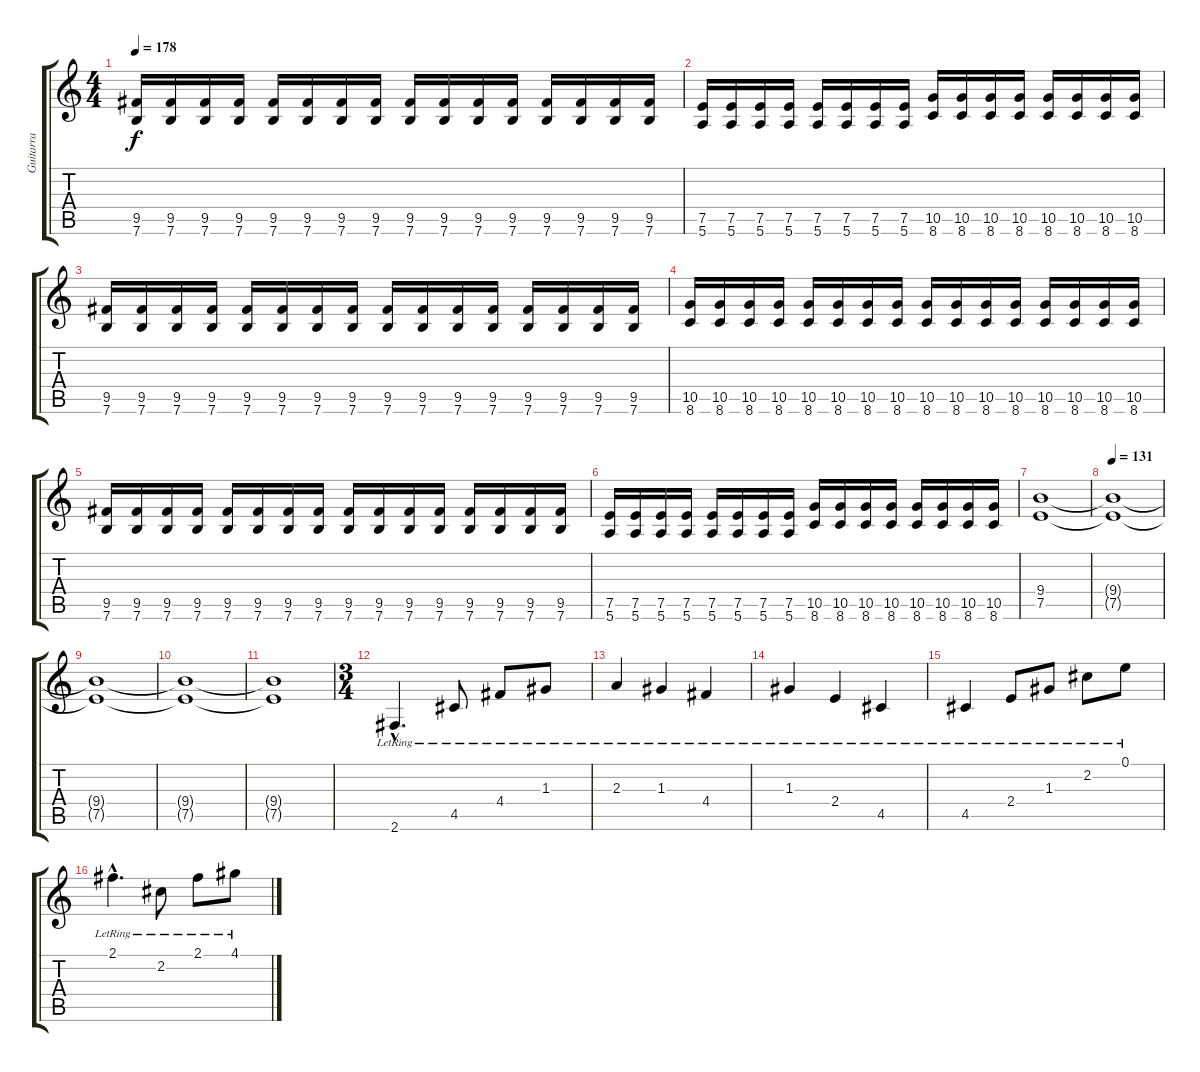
\track ("Guitarra" "Guitarra") {instrument distortionguitar}
\staff {score tabs}
\tuning (E4 B3 G3 D3 A2 E2) {hide}
\ts (4 4)
\tempo 178
\clef g2
\ks c
(9.5 7.6).16{dy f} (9.5 7.6).16 (9.5 7.6).16 (9.5 7.6).16 (9.5 7.6).16 (9.5 7.6).16 (9.5 7.6).16 (9.5 7.6).16 (9.5 7.6).16 (9.5 7.6).16 (9.5 7.6).16 (9.5 7.6).16 (9.5 7.6).16 (9.5 7.6).16 (9.5 7.6).16 (9.5 7.6).16 |
(7.5 5.6).16 (7.5 5.6).16 (7.5 5.6).16 (7.5 5.6).16 (7.5 5.6).16 (7.5 5.6).16 (7.5 5.6).16 (7.5 5.6).16 (10.5 8.6).16 (10.5 8.6).16 (10.5 8.6).16 (10.5 8.6).16 (10.5 8.6).16 (10.5 8.6).16 (10.5 8.6).16 (10.5 8.6).16 |
(9.5 7.6).16 (9.5 7.6).16 (9.5 7.6).16 (9.5 7.6).16 (9.5 7.6).16 (9.5 7.6).16 (9.5 7.6).16 (9.5 7.6).16 (9.5 7.6).16 (9.5 7.6).16 (9.5 7.6).16 (9.5 7.6).16 (9.5 7.6).16 (9.5 7.6).16 (9.5 7.6).16 (9.5 7.6).16 |
(10.5 8.6).16 (10.5 8.6).16 (10.5 8.6).16 (10.5 8.6).16 (10.5 8.6).16 (10.5 8.6).16 (10.5 8.6).16 (10.5 8.6).16 (10.5 8.6).16 (10.5 8.6).16 (10.5 8.6).16 (10.5 8.6).16 (10.5 8.6).16 (10.5 8.6).16 (10.5 8.6).16 (10.5 8.6).16 |
(9.5 7.6).16 (9.5 7.6).16 (9.5 7.6).16 (9.5 7.6).16 (9.5 7.6).16 (9.5 7.6).16 (9.5 7.6).16 (9.5 7.6).16 (9.5 7.6).16 (9.5 7.6).16 (9.5 7.6).16 (9.5 7.6).16 (9.5 7.6).16 (9.5 7.6).16 (9.5 7.6).16 (9.5 7.6).16 |
(7.5 5.6).16 (7.5 5.6).16 (7.5 5.6).16 (7.5 5.6).16 (7.5 5.6).16 (7.5 5.6).16 (7.5 5.6).16 (7.5 5.6).16 (10.5 8.6).16 (10.5 8.6).16 (10.5 8.6).16 (10.5 8.6).16 (10.5 8.6).16 (10.5 8.6).16 (10.5 8.6).16 (10.5 8.6).16 |
(9.4 7.5).1 |
\tempo 131
(9.4{t} 7.5{t}).1{volume 0} |
(9.4{t} 7.5{t}).1 |
(9.4{t} 7.5{t}).1 |
(9.4{t} 7.5{t}).1 |
\ts (3 4)
2.6{hac lr}.4{d volume 16 instrument acousticguitarsteel} 4.5{lr}.8 4.4{lr}.8 1.3{lr}.8 |
2.3{lr}.4 1.3{lr}.4 4.4{lr}.4 |
1.3{lr}.4 2.4{lr}.4 4.5{lr}.4 |
4.5{lr}.4 2.4{lr}.8 1.3{lr}.8 2.2{lr}.8 0.1{lr}.8 |
2.1{hac lr}.4{d} 2.2{lr}.8 2.1{lr}.8 4.1{lr}.8
